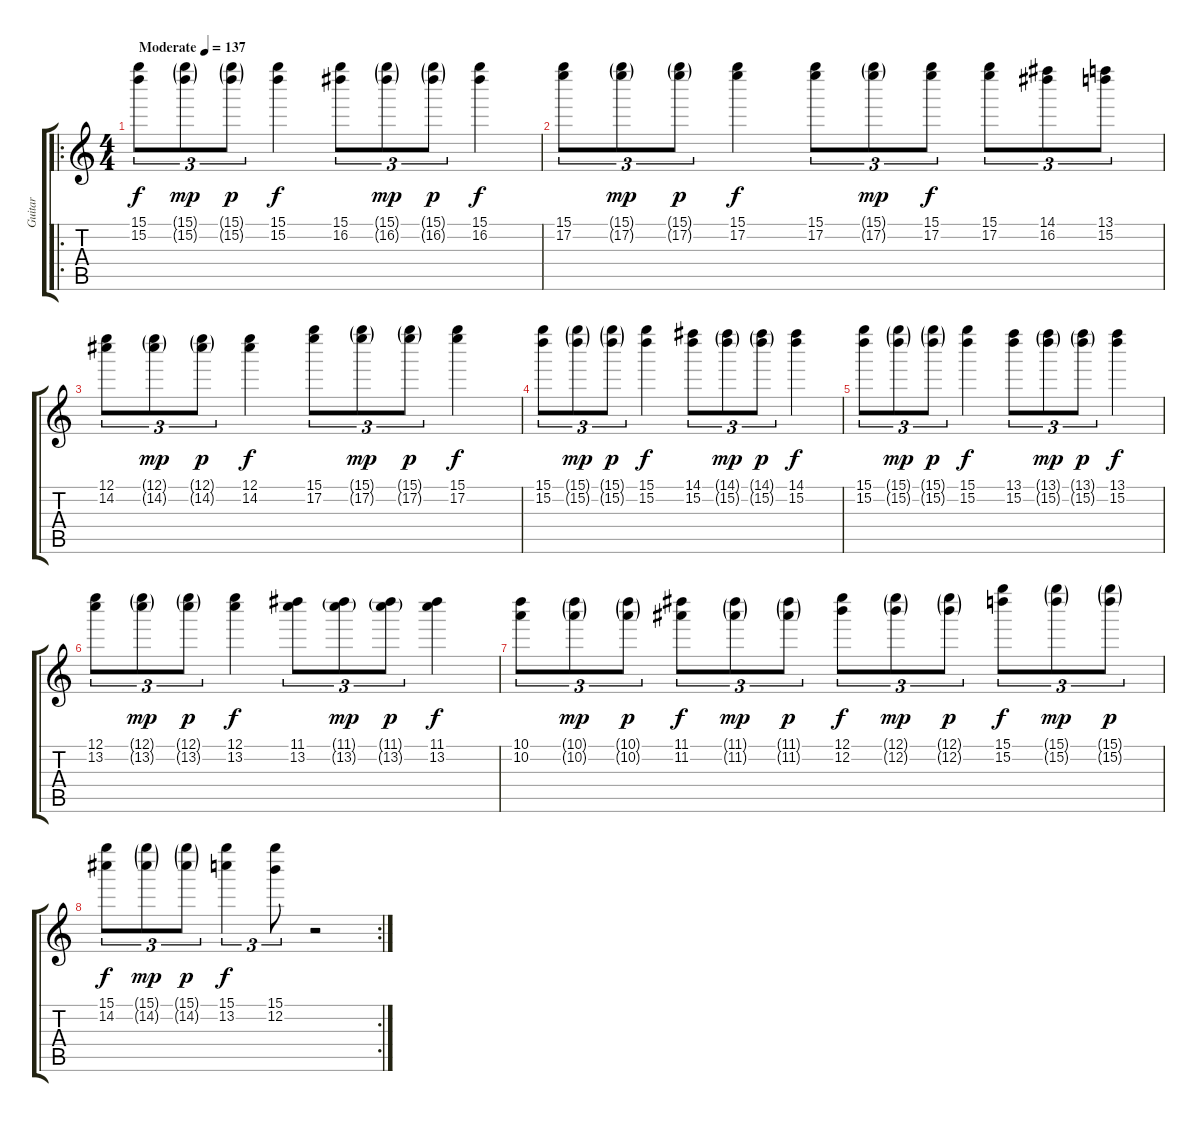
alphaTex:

\track ("Guitar" "Guitar") {instrument electricguitarmuted}
\staff {score tabs}
\tuning (E5 B4 G4 D4 A3 E3) {hide}
\ro
\ts (4 4)
\tempo (137 "Moderate")
\clef g2
\ks c
(15.1 15.2).8{tu (3 2) dy f instrument electricguitarmuted} (15.1{g} 15.2{g}).8{tu (3 2) dy mp} (15.1{g} 15.2{g}).8{tu (3 2) dy p} (15.1 15.2).4{dy f} (15.1 16.2).8{tu (3 2)} (15.1{g} 16.2{g}).8{tu (3 2) dy mp} (15.1{g} 16.2{g}).8{tu (3 2) dy p} (15.1 16.2).4{dy f} |
(15.1 17.2).8{tu (3 2)} (15.1{g} 17.2{g}).8{tu (3 2) dy mp} (15.1{g} 17.2{g}).8{tu (3 2) dy p} (15.1 17.2).4{dy f} (15.1 17.2).8{tu (3 2)} (15.1{g} 17.2{g}).8{tu (3 2) dy mp} (15.1 17.2).8{tu (3 2) dy f} (15.1 17.2).8{tu (3 2)} (14.1 16.2).8{tu (3 2)} (13.1 15.2).8{tu (3 2)} |
(12.1 14.2).8{tu (3 2)} (12.1{g} 14.2{g}).8{tu (3 2) dy mp} (12.1{g} 14.2{g}).8{tu (3 2) dy p} (12.1 14.2).4{dy f} (15.1 17.2).8{tu (3 2)} (15.1{g} 17.2{g}).8{tu (3 2) dy mp} (15.1{g} 17.2{g}).8{tu (3 2) dy p} (15.1 17.2).4{dy f} |
(15.1 15.2).8{tu (3 2)} (15.1{g} 15.2{g}).8{tu (3 2) dy mp} (15.1{g} 15.2{g}).8{tu (3 2) dy p} (15.1 15.2).4{dy f} (14.1 15.2).8{tu (3 2)} (14.1{g} 15.2{g}).8{tu (3 2) dy mp} (14.1{g} 15.2{g}).8{tu (3 2) dy p} (14.1 15.2).4{dy f} |
(15.1 15.2).8{tu (3 2)} (15.1{g} 15.2{g}).8{tu (3 2) dy mp} (15.1{g} 15.2{g}).8{tu (3 2) dy p} (15.1 15.2).4{dy f} (13.1 15.2).8{tu (3 2)} (13.1{g} 15.2{g}).8{tu (3 2) dy mp} (13.1{g} 15.2{g}).8{tu (3 2) dy p} (13.1 15.2).4{dy f} |
(12.1 13.2).8{tu (3 2)} (12.1{g} 13.2{g}).8{tu (3 2) dy mp} (12.1{g} 13.2{g}).8{tu (3 2) dy p} (12.1 13.2).4{dy f} (11.1 13.2).8{tu (3 2)} (11.1{g} 13.2{g}).8{tu (3 2) dy mp} (11.1{g} 13.2{g}).8{tu (3 2) dy p} (11.1 13.2).4{dy f} |
(10.1 10.2).8{tu (3 2)} (10.1{g} 10.2{g}).8{tu (3 2) dy mp} (10.1{g} 10.2{g}).8{tu (3 2) dy p} (11.1 11.2).8{tu (3 2) dy f} (11.1{g} 11.2{g}).8{tu (3 2) dy mp} (11.1{g} 11.2{g}).8{tu (3 2) dy p} (12.1 12.2).8{tu (3 2) dy f} (12.1{g} 12.2{g}).8{tu (3 2) dy mp} (12.1{g} 12.2{g}).8{tu (3 2) dy p} (15.1 15.2).8{tu (3 2) dy f} (15.1{g} 15.2{g}).8{tu (3 2) dy mp} (15.1{g} 15.2{g}).8{tu (3 2) dy p} |
\rc 2
(15.1 14.2).8{tu (3 2) dy f} (15.1{g} 14.2{g}).8{tu (3 2) dy mp} (15.1{g} 14.2{g}).8{tu (3 2) dy p} (15.1 13.2).4{tu (3 2) dy f} (15.1 12.2).8{tu (3 2)} r.2
